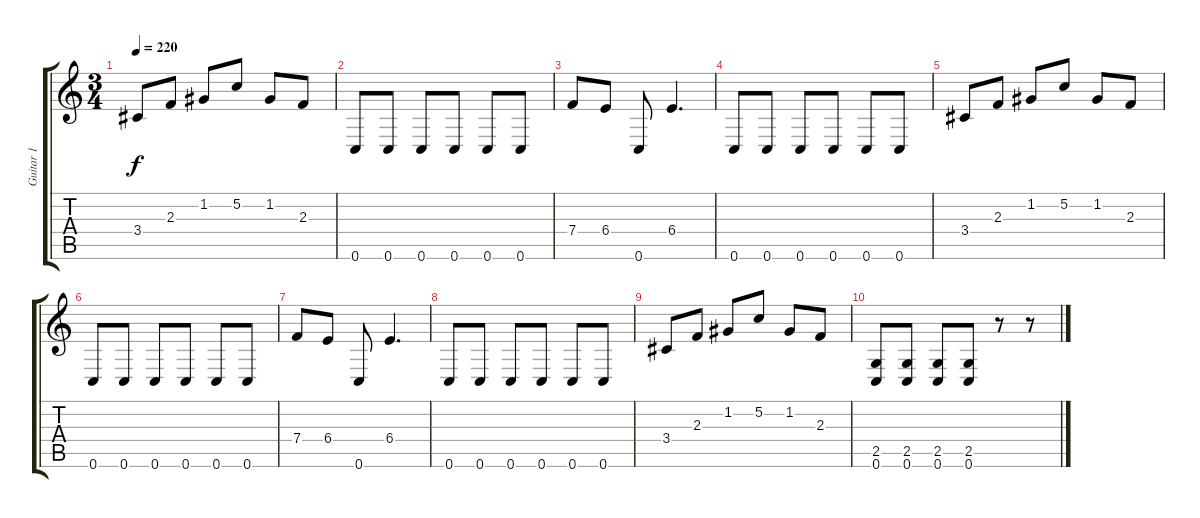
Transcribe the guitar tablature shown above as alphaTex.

\track ("Guitar 1" "Guitar 1") {instrument distortionguitar}
\staff {score tabs}
\tuning (C4 G3 Eb3 Bb2 F2 C2) {hide}
\ts (3 4)
\tempo 220
\clef g2
\ks c
3.4.8{dy f} 2.3.8 1.2.8 5.2.8 1.2.8 2.3.8 |
0.6.8 0.6.8 0.6.8 0.6.8 0.6.8 0.6.8 |
7.4.8 6.4.8 0.6.8 6.4.4{d} |
0.6.8 0.6.8 0.6.8 0.6.8 0.6.8 0.6.8 |
3.4.8 2.3.8 1.2.8 5.2.8 1.2.8 2.3.8 |
0.6.8 0.6.8 0.6.8 0.6.8 0.6.8 0.6.8 |
7.4.8 6.4.8 0.6.8 6.4.4{d} |
0.6.8 0.6.8 0.6.8 0.6.8 0.6.8 0.6.8 |
3.4.8 2.3.8 1.2.8 5.2.8 1.2.8 2.3.8 |
(2.5 0.6).8 (2.5 0.6).8 (2.5 0.6).8 (2.5 0.6).8 r.8 r.8
